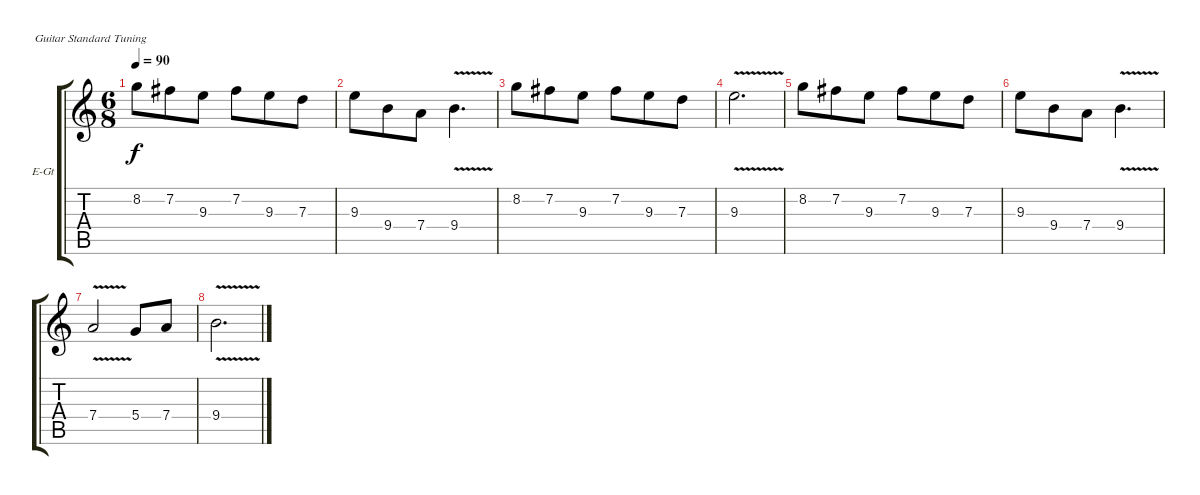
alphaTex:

\defaultSystemsLayout 4
\bracketExtendMode groupsimilarinstruments
\firstSystemTrackNameOrientation horizontal
\otherSystemsTrackNameOrientation horizontal
\track ("Extra Guitar" "E-Gt") {instrument distortionguitar}
\staff {score tabs}
\tuning (E4 B3 G3 D3 A2 E2)
\ts (6 8)
\tempo 90
\clef g2
\scale
0.333333
\ks c
8.2.8{dy f} 7.2.8 9.3.8 7.2.8 9.3.8 7.3.8 |
\scale
0.333333 9.3.8 9.4.8 7.4.8 9.4{v}.4{d} |
\scale
0.333333 8.2.8 7.2.8 9.3.8 7.2.8 9.3.8 7.3.8 |
\scale
0.333333 9.3{v}.2{d} |
\scale
0.333333 8.2.8 7.2.8 9.3.8 7.2.8 9.3.8 7.3.8 |
\scale
0.333333 9.3.8 9.4.8 7.4.8 9.4{v}.4{d} |
\scale
0.333333 7.4{v}.2 5.4.8 7.4.8 |
\scale
0.333333 9.4{v}.2{d} |
\scale
0.333333 |
\scale
0.333333 |
\scale
0.333333 |
\scale
0.333333 |
\scale
0.333333 |
\scale
0.333333 |
\scale
0.333333 |
\scale
0.333333
